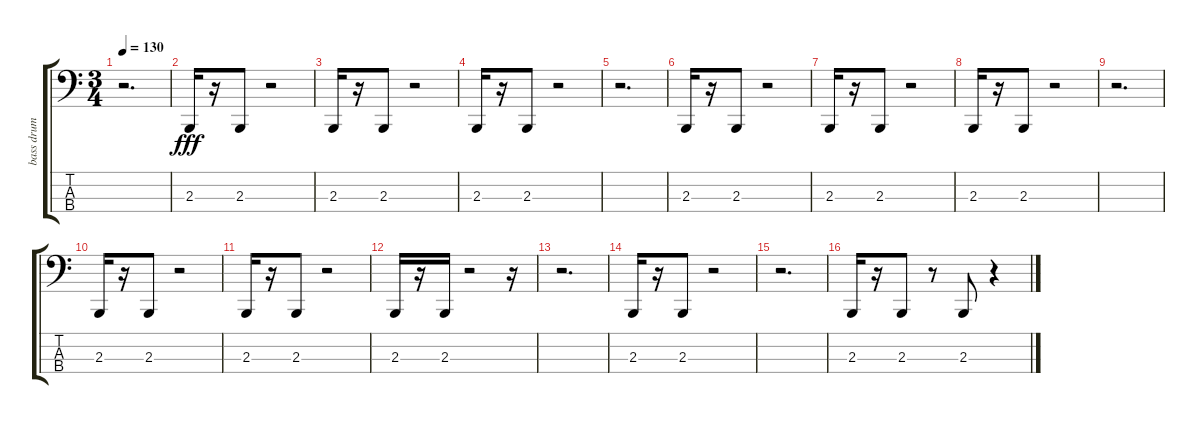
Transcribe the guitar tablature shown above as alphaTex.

\track ("bass drum" "bass drum") {instrument drawbarorgan}
\staff {score tabs}
\tuning (G2 D2 A1 E1) {hide}
\ts (3 4)
\tempo 130
\clef f4
\ks c
r.2{d dy fff} |
2.3.16 r.16 2.3.8 r.2 |
2.3.16 r.16 2.3.8 r.2 |
2.3.16 r.16 2.3.8 r.2 |
r.2{d} |
2.3.16 r.16 2.3.8 r.2 |
2.3.16 r.16 2.3.8 r.2 |
2.3.16 r.16 2.3.8 r.2 |
r.2{d} |
2.3.16 r.16 2.3.8 r.2 |
2.3.16 r.16 2.3.8 r.2 |
2.3.16 r.16 2.3.16 r.2 r.16 |
r.2{d} |
2.3.16 r.16 2.3.8 r.2 |
r.2{d} |
2.3.16 r.16 2.3.8 r.8 2.3.8 r.4
